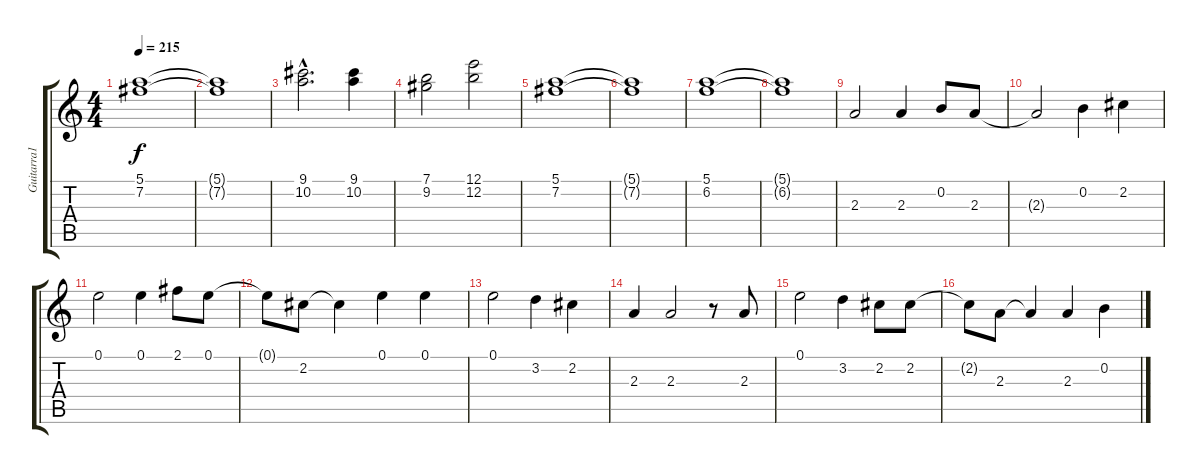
\track ("Guitarra1" "Guitarra1") {instrument electricguitarclean}
\staff {score tabs}
\tuning (E4 B3 G3 D3 A2 E2) {hide}
\ts (4 4)
\tempo 215
\clef g2
\ks c
(5.1 7.2).1{dy f} |
(5.1{t} 7.2{t}).1 |
(9.1{hac} 10.2{hac}).2{d} (9.1 10.2).4 |
(7.1 9.2).2 (12.1 12.2).2 |
(5.1 7.2).1 |
(5.1{t} 7.2{t}).1 |
(5.1 6.2).1 |
(5.1{t} 6.2{t}).1 |
2.3.2 2.3.4 0.2.8 2.3.8 |
2.3{t}.2 0.2.4 2.2.4 |
0.1.2 0.1.4 2.1.8 0.1.8 |
0.1{t}.8 2.2.8 2.2{t}.4 0.1.4 0.1.4 |
0.1.2 3.2.4 2.2.4 |
2.3.4 2.3.2 r.8 2.3.8 |
0.1.2 3.2.4 2.2.8 2.2.8 |
2.2{t}.8 2.3.8 2.3{t}.4 2.3.4 0.2.4
